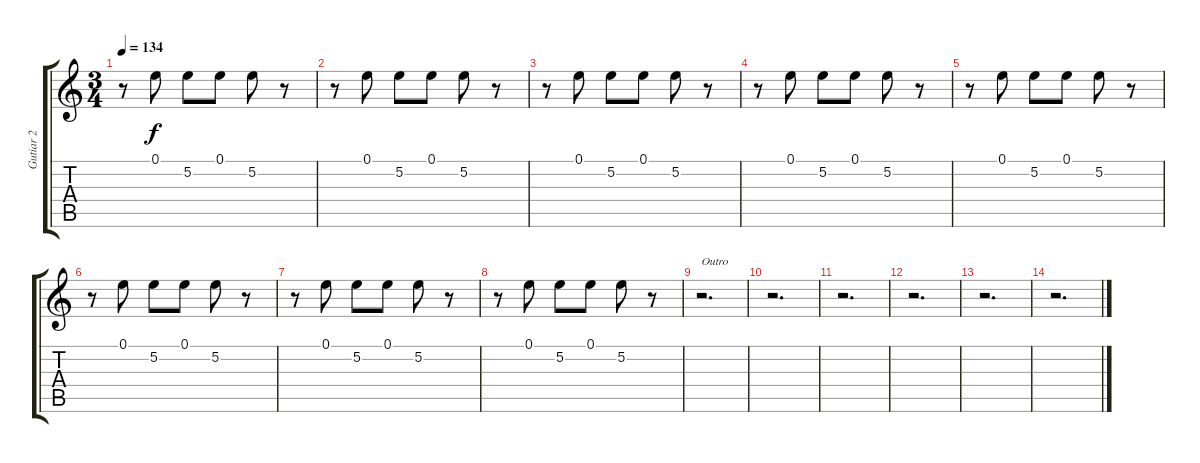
\track ("Gutiar 2" "Gutiar 2") {instrument electricguitarclean}
\staff {score tabs}
\tuning (E4 B3 G3 D3 A2 E2) {hide}
\ts (3 4)
\tempo 134
\clef g2
\ks c
r.8{dy f} 0.1.8 5.2.8 0.1.8 5.2.8 r.8 |
r.8 0.1.8 5.2.8 0.1.8 5.2.8 r.8 |
r.8 0.1.8 5.2.8 0.1.8 5.2.8 r.8 |
r.8 0.1.8 5.2.8 0.1.8 5.2.8 r.8 |
r.8 0.1.8 5.2.8 0.1.8 5.2.8 r.8 |
r.8 0.1.8 5.2.8 0.1.8 5.2.8 r.8 |
r.8 0.1.8 5.2.8 0.1.8 5.2.8 r.8 |
r.8 0.1.8 5.2.8 0.1.8 5.2.8 r.8 |
r.2{d txt "Outro"} |
r.2{d} |
r.2{d} |
r.2{d} |
r.2{d} |
r.2{d}
